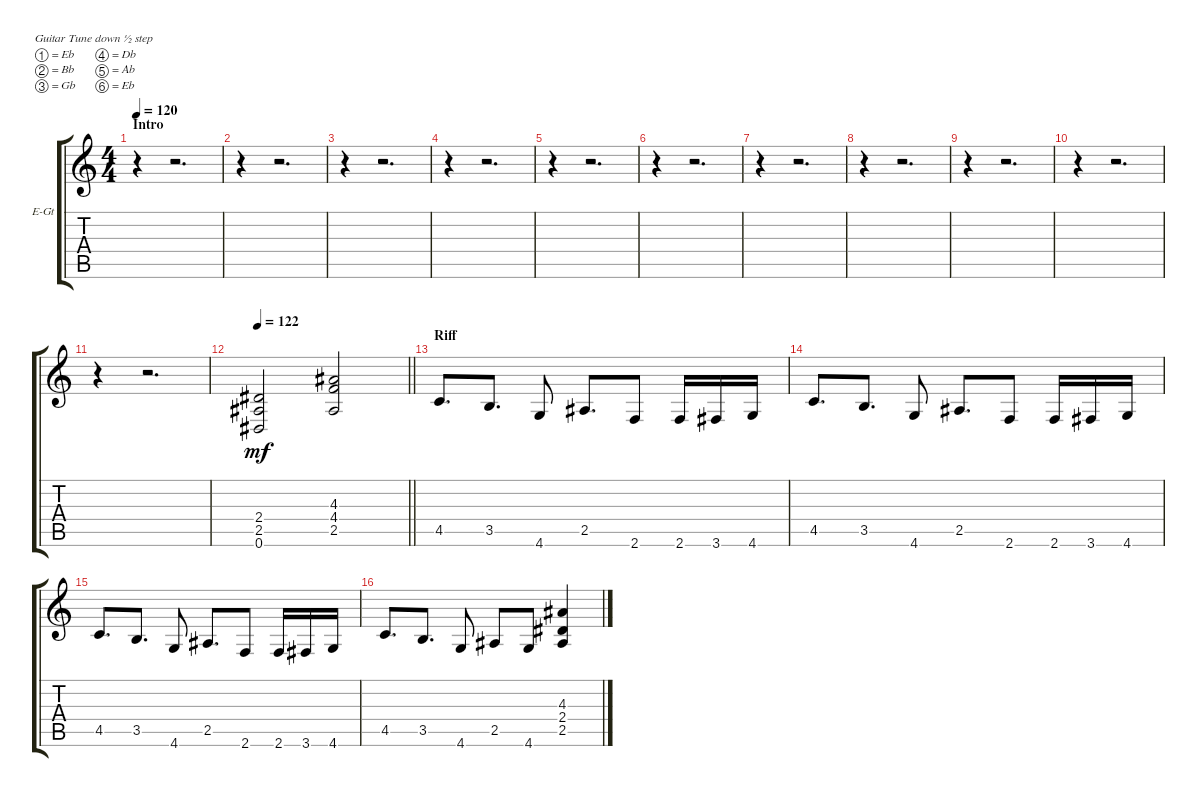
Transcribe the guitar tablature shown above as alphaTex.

\bracketExtendMode groupsimilarinstruments
\firstSystemTrackNameOrientation horizontal
\otherSystemsTrackNameOrientation horizontal
\track ("Slash Left" "E-Gt") {instrument overdrivenguitar}
\staff {score tabs}
\tuning (Eb4 Bb3 Gb3 Db3 Ab2 Eb2)
\ts (4 4)
\beaming (8 2 2 2 2)
\section ("" "Intro")
\tempo 120
\clef g2
\ks c
r.4{dy mf instrument overdrivenguitar} r.2{d} |
r.4 r.2{d} |
r.4 r.2{d} |
r.4 r.2{d} |
r.4 r.2{d} |
r.4 r.2{d} |
r.4 r.2{d} |
r.4 r.2{d} |
r.4 r.2{d} |
r.4 r.2{d} |
r.4 r.2{d} |
\tempo 122
\barLineRight lightlight
(2.4 2.5 0.6).2 (4.3 4.4 2.5).2 |
\section ("" "Riff")
4.5.8{d} 3.5.8{d} 4.6.8 2.5.8{d} 2.6.8 2.6.16 3.6.16 4.6.16 |
4.5.8{d} 3.5.8{d} 4.6.8 2.5.8{d} 2.6.8 2.6.16 3.6.16 4.6.16 |
4.5.8{d} 3.5.8{d} 4.6.8 2.5.8{d} 2.6.8 2.6.16 3.6.16 4.6.16 |
4.5.8{d} 3.5.8{d} 4.6.8 2.5.8 4.6.8 (4.3 2.4 2.5).4
